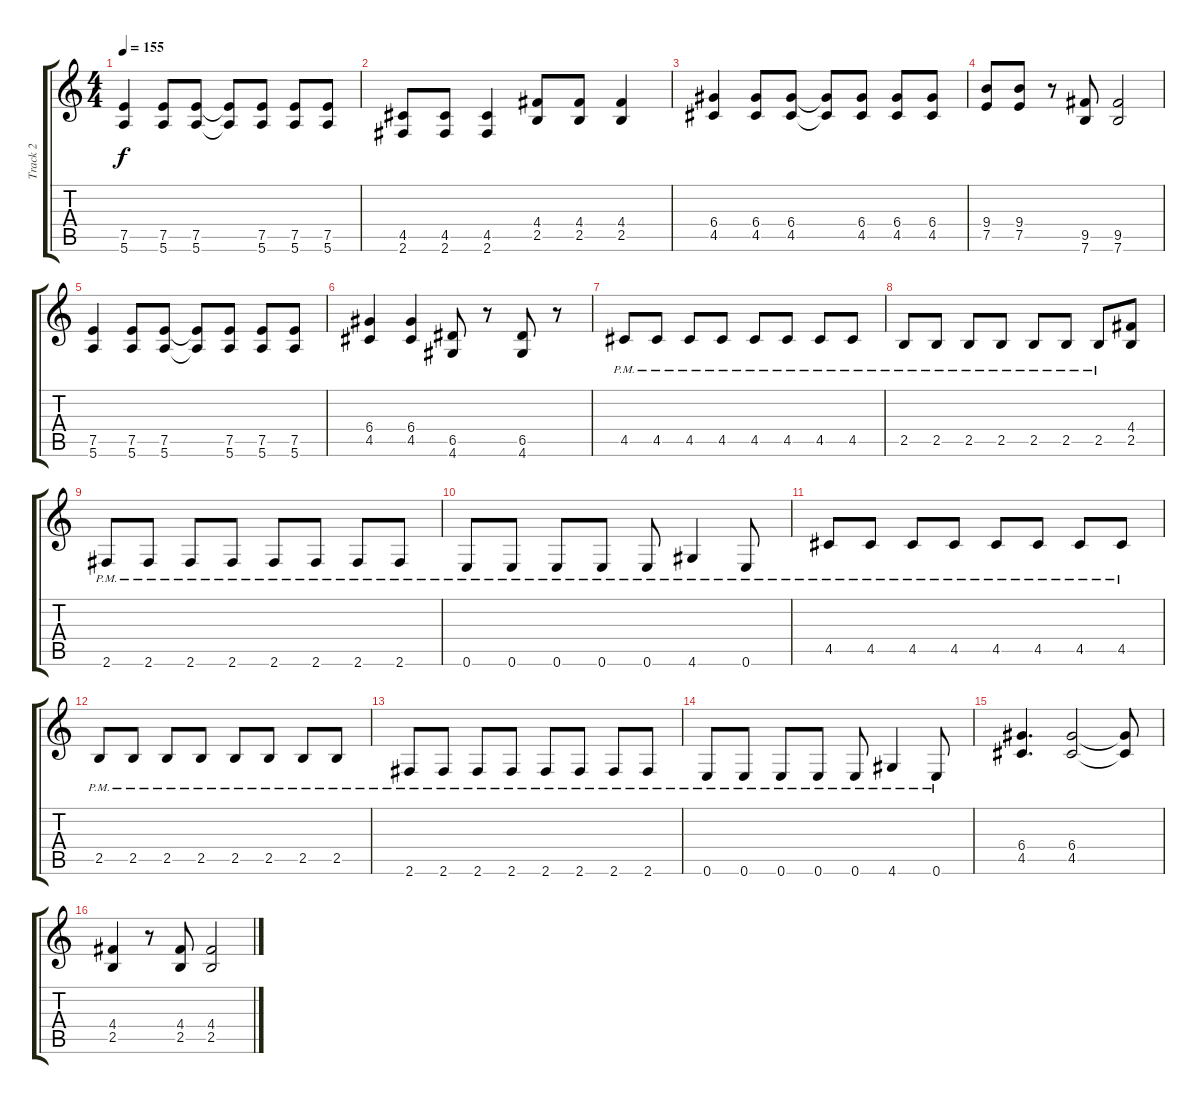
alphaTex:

\track ("Track 2" "Track 2") {instrument distortionguitar}
\staff {score tabs}
\tuning (E4 B3 G3 D3 A2 E2) {hide}
\ts (4 4)
\tempo 155
\clef g2
\ks c
(7.5 5.6).4{dy f} (7.5 5.6).8 (7.5 5.6).8 (7.5{t} 5.6{t}).8 (7.5 5.6).8 (7.5 5.6).8 (7.5 5.6).8 |
(4.5 2.6).8 (4.5 2.6).8 (4.5 2.6).4 (4.4 2.5).8 (4.4 2.5).8 (4.4 2.5).4 |
(6.4 4.5).4 (6.4 4.5).8 (6.4 4.5).8 (6.4{t} 4.5{t}).8 (6.4 4.5).8 (6.4 4.5).8 (6.4 4.5).8 |
(9.4 7.5).8 (9.4 7.5).8 r.8 (9.5 7.6).8 (9.5 7.6).2 |
(7.5 5.6).4 (7.5 5.6).8 (7.5 5.6).8 (7.5{t} 5.6{t}).8 (7.5 5.6).8 (7.5 5.6).8 (7.5 5.6).8 |
(6.4 4.5).4 (6.4 4.5).4 (6.5 4.6).8 r.8 (6.5 4.6).8 r.8 |
4.5{pm}.8{volume 15} 4.5{pm}.8 4.5{pm}.8 4.5{pm}.8 4.5{pm}.8 4.5{pm}.8 4.5{pm}.8 4.5{pm}.8 |
2.5{pm}.8 2.5{pm}.8 2.5{pm}.8 2.5{pm}.8 2.5{pm}.8 2.5{pm}.8 2.5{pm}.8 (4.4 2.5).8 |
2.6{pm}.8 2.6{pm}.8 2.6{pm}.8 2.6{pm}.8 2.6{pm}.8 2.6{pm}.8 2.6{pm}.8 2.6{pm}.8 |
0.6{pm}.8 0.6{pm}.8 0.6{pm}.8 0.6{pm}.8 0.6{pm}.8 4.6{pm}.4 0.6{pm}.8 |
4.5{pm}.8 4.5{pm}.8 4.5{pm}.8 4.5{pm}.8 4.5{pm}.8 4.5{pm}.8 4.5{pm}.8 4.5{pm}.8 |
2.5{pm}.8 2.5{pm}.8 2.5{pm}.8 2.5{pm}.8 2.5{pm}.8 2.5{pm}.8 2.5{pm}.8 2.5{pm}.8 |
2.6{pm}.8 2.6{pm}.8 2.6{pm}.8 2.6{pm}.8 2.6{pm}.8 2.6{pm}.8 2.6{pm}.8 2.6{pm}.8 |
0.6{pm}.8 0.6{pm}.8 0.6{pm}.8 0.6{pm}.8 0.6{pm}.8 4.6{pm}.4 0.6{pm}.8 |
(6.4 4.5).4{d} (6.4 4.5).2 (6.4{t} 4.5{t}).8 |
(4.4 2.5).4 r.8 (4.4 2.5).8 (4.4 2.5).2
